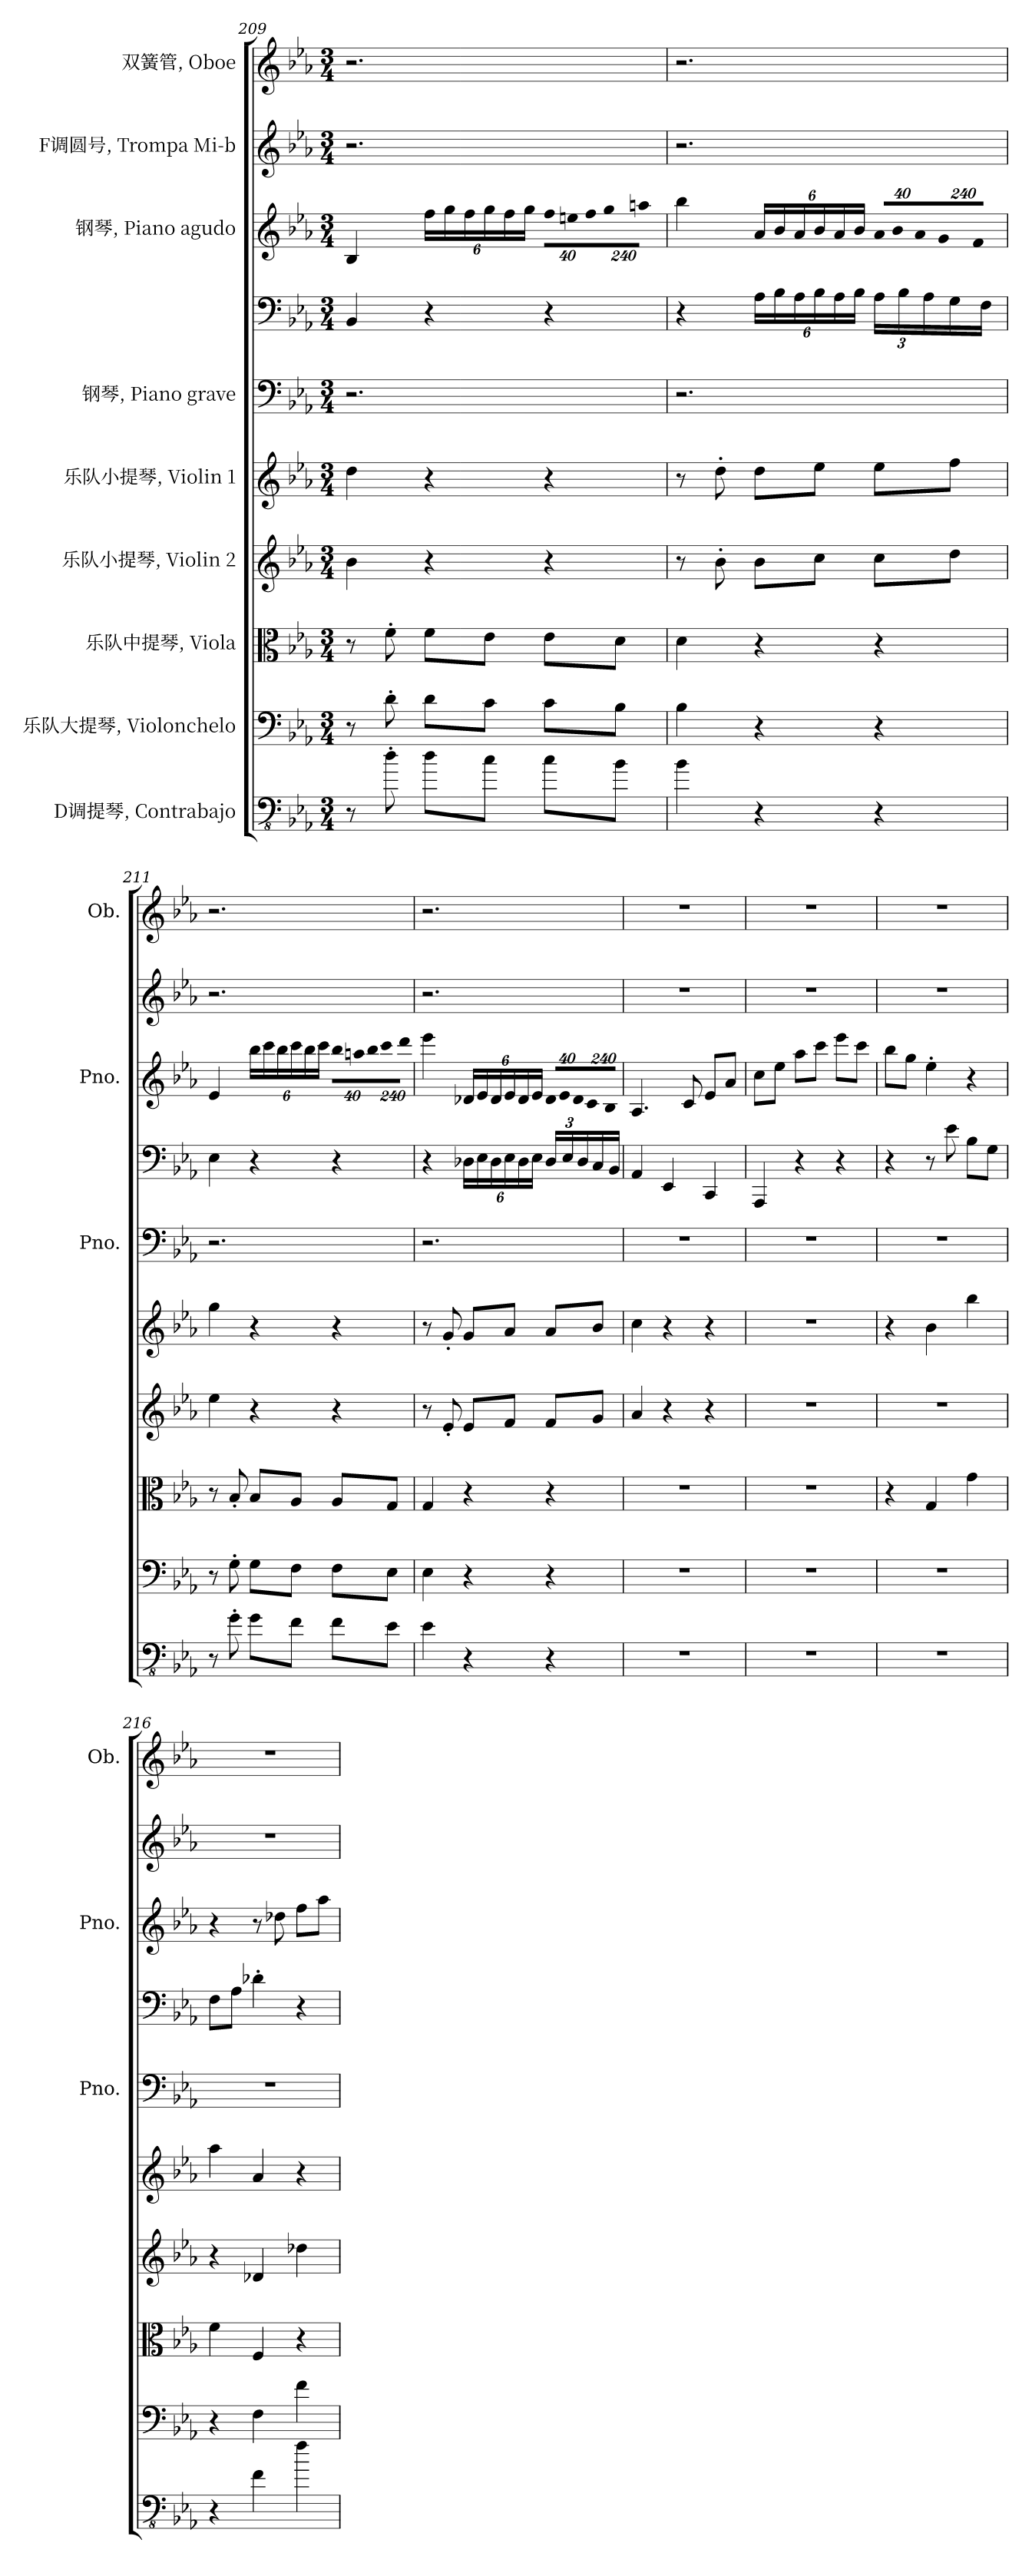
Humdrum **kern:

**kern	**kern	**kern	**kern	**kern	**kern	**kern	**kern	**kern	**kern
*part9	*part8	*part7	*part6	*part5	*part4	*part4	*part3	*part2	*part1
*staff10	*staff9	*staff8	*staff7	*staff6	*staff5	*staff4	*staff3	*staff2	*staff1
*I"D调提琴, Contrabajo	*I"乐队大提琴, Violonchelo	*I"乐队中提琴, Viola	*I"乐队小提琴, Violin 2	*I"乐队小提琴, Violin 1	*I"钢琴, Piano grave	*	*I"钢琴, Piano agudo	*I"F调圆号, Trompa Mi-b	*I"双簧管, Oboe
*	*	*	*	*	*I'Pno.	*	*I'Pno.	*	*I'Ob.
*clefFv4	*clefF4	*clefC3	*clefG2	*clefG2	*clefF4	*clefF4	*clefG2	*clefG2	*clefG2
*ITrd7c12	*	*	*	*	*	*	*	*ITrd4c7	*
*k[b-e-a-]	*k[b-e-a-]	*k[b-e-a-]	*k[b-e-a-]	*k[b-e-a-]	*k[b-e-a-]	*k[b-e-a-]	*k[b-e-a-]	*k[b-e-a-d-]	*k[b-e-a-]
*M3/4	*M3/4	*M3/4	*M3/4	*M3/4	*M3/4	*M3/4	*M3/4	*M3/4	*M3/4
=209	=209	=209	=209	=209	=209	=209	=209	=209	=209
8r	8r	8r	4b-\	4dd\	2.r	4BB-/	4B-/	2.r	2.r
8D'\	8d'\	8f'\	.	.	.	.	.	.	.
*	*	*	*	*	*	*	*Xbrackettup	*	*
8D\L	8d\L	8f\L	4r	4r	.	4r	24ff\LL	.	.
.	.	.	.	.	.	.	24gg\	.	.
.	.	.	.	.	.	.	24ff\	.	.
8C\J	8c\J	8e-\J	.	.	.	.	24gg\	.	.
.	.	.	.	.	.	.	24ff\	.	.
.	.	.	.	.	.	.	24gg\JJ	.	.
!	!	!	!	!	!	!	!LO:N:vis=32	!	!
8C\L	8c\L	8e-\L	4r	4r	.	4r	640%23ff\LLL	.	.
!	!	!	!	!	!	!	!LO:N:vis=32	!	!
.	.	.	.	.	.	.	640%23een\	.	.
!	!	!	!	!	!	!	!LO:N:vis=32	!	!
.	.	.	.	.	.	.	640%23ff\J	.	.
!	!	!	!	!	!	!	!LO:N:vis=16	!	!
.	.	.	.	.	.	.	1920%137gg\	.	.
8BB-\J	8B-\J	8d\J	.	.	.	.	.	.	.
!	!	!	!	!	!	!	!LO:N:vis=16	!	!
.	.	.	.	.	.	.	1920%137aan\JJ	.	.
1920ryy	1920ryy	1920ryy	1920ryy	1920ryy	1920ryy	1920ryy	.	1920ryy	1920ryy
!!LO:PB:g=z
=210	=210	=210	=210	=210	=210	=210	=210	=210	=210
4BB-\	4B-\	4d\	8r	8r	2.r	4r	4bb-\	2.r	2.r
.	.	.	8b-'\	8dd'\	.	.	.	.	.
*	*	*	*	*	*	*Xbrackettup	*	*	*
4r	4r	4r	8b-\L	8dd\L	.	24A-\LL	24a-/LL	.	.
.	.	.	.	.	.	24B-\	24b-/	.	.
.	.	.	.	.	.	24A-\	24a-/	.	.
.	.	.	8cc\J	8ee-\J	.	24B-\	24b-/	.	.
.	.	.	.	.	.	24A-\	24a-/	.	.
.	.	.	.	.	.	24B-\JJ	24b-/JJ	.	.
!	!	!	!	!	!	!	!LO:N:vis=32	!	!
4r	4r	4r	8cc\L	8ee-\L	.	24A-\LL	640%23a-/LLL	.	.
!	!	!	!	!	!	!	!LO:N:vis=32	!	!
.	.	.	.	.	.	.	640%23b-/	.	.
.	.	.	.	.	.	24B-\	.	.	.
!	!	!	!	!	!	!	!LO:N:vis=32	!	!
.	.	.	.	.	.	.	640%23a-/J	.	.
.	.	.	.	.	.	24A-\	.	.	.
!	!	!	!	!	!	!	!LO:N:vis=16	!	!
.	.	.	.	.	.	.	1920%137g/	.	.
.	.	.	8dd\J	8ff\J	.	16G\	.	.	.
!	!	!	!	!	!	!	!LO:N:vis=16	!	!
.	.	.	.	.	.	.	1920%137f/JJ	.	.
.	.	.	.	.	.	16F\JJ	.	.	.
1920ryy	1920ryy	1920ryy	1920ryy	1920ryy	1920ryy	1920ryy	.	1920ryy	1920ryy
=211	=211	=211	=211	=211	=211	=211	=211	=211	=211
8r	8r	8r	4ee-\	4gg\	2.r	4E-\	4e-/	2.r	2.r
8GG'\	8G'\	8B-'/	.	.	.	.	.	.	.
8GG\L	8G\L	8B-/L	4r	4r	.	4r	24bb-\LL	.	.
.	.	.	.	.	.	.	24ccc\	.	.
.	.	.	.	.	.	.	24bb-\	.	.
8FF\J	8F\J	8A-/J	.	.	.	.	24ccc\	.	.
.	.	.	.	.	.	.	24bb-\	.	.
.	.	.	.	.	.	.	24ccc\JJ	.	.
!	!	!	!	!	!	!	!LO:N:vis=32	!	!
8FF\L	8F\L	8A-/L	4r	4r	.	4r	640%23bb-\LLL	.	.
!	!	!	!	!	!	!	!LO:N:vis=32	!	!
.	.	.	.	.	.	.	640%23aan\	.	.
!	!	!	!	!	!	!	!LO:N:vis=32	!	!
.	.	.	.	.	.	.	640%23bb-\J	.	.
!	!	!	!	!	!	!	!LO:N:vis=16	!	!
.	.	.	.	.	.	.	1920%137ccc\	.	.
8EE-\J	8E-\J	8G/J	.	.	.	.	.	.	.
!	!	!	!	!	!	!	!LO:N:vis=16	!	!
.	.	.	.	.	.	.	1920%137ddd\JJ	.	.
1920ryy	1920ryy	1920ryy	1920ryy	1920ryy	1920ryy	1920ryy	.	1920ryy	1920ryy
!!LO:PB:g=z
=212	=212	=212	=212	=212	=212	=212	=212	=212	=212
4EE-\	4E-\	4G/	8r	8r	2.r	4r	4eee-\	2.r	2.r
.	.	.	8e-'/	8g'/	.	.	.	.	.
4r	4r	4r	8e-/L	8g/L	.	24D-X\LL	24d-X/LL	.	.
.	.	.	.	.	.	24E-\	24e-/	.	.
.	.	.	.	.	.	24D-\	24d-/	.	.
.	.	.	8f/J	8a-/J	.	24E-\	24e-/	.	.
.	.	.	.	.	.	24D-\	24d-/	.	.
.	.	.	.	.	.	24E-\JJ	24e-/JJ	.	.
!	!	!	!	!	!	!	!LO:N:vis=32	!	!
4r	4r	4r	8f/L	8a-/L	.	24D-/LL	640%23d-/LLL	.	.
!	!	!	!	!	!	!	!LO:N:vis=32	!	!
.	.	.	.	.	.	.	640%23e-/	.	.
.	.	.	.	.	.	24E-/	.	.	.
!	!	!	!	!	!	!	!LO:N:vis=32	!	!
.	.	.	.	.	.	.	640%23d-/J	.	.
.	.	.	.	.	.	24D-/	.	.	.
!	!	!	!	!	!	!	!LO:N:vis=16	!	!
.	.	.	.	.	.	.	1920%137c/	.	.
.	.	.	8g/J	8b-/J	.	16C/	.	.	.
!	!	!	!	!	!	!	!LO:N:vis=16	!	!
.	.	.	.	.	.	.	1920%137B-/JJ	.	.
.	.	.	.	.	.	16BB-/JJ	.	.	.
1920ryy	1920ryy	1920ryy	1920ryy	1920ryy	1920ryy	1920ryy	.	1920ryy	1920ryy
=213	=213	=213	=213	=213	=213	=213	=213	=213	=213
*	*	*	*	*	*	*	*	*	*MM135
2.r	2.r	2.r	4a-/	4cc\	2.r	4AA-/	4.A-/	2.r	2.r
.	.	.	4r	4r	.	4EE-/	.	.	.
.	.	.	.	.	.	.	8c/	.	.
.	.	.	4r	4r	.	4CC/	8e-/L	.	.
.	.	.	.	.	.	.	8a-/J	.	.
=214	=214	=214	=214	=214	=214	=214	=214	=214	=214
2.r	2.r	2.r	2.r	2.r	2.r	4AAA-/	8cc\L	2.r	2.r
.	.	.	.	.	.	.	8ee-\J	.	.
.	.	.	.	.	.	4r	8aa-\L	.	.
.	.	.	.	.	.	.	8ccc\J	.	.
.	.	.	.	.	.	4r	8eee-\L	.	.
.	.	.	.	.	.	.	8ccc\J	.	.
=215	=215	=215	=215	=215	=215	=215	=215	=215	=215
2.r	2.r	4r	2.r	4r	2.r	4r	8bb-\L	2.r	2.r
.	.	.	.	.	.	.	8gg\J	.	.
.	.	4G/	.	4b-\	.	8r	4ee-'\	.	.
.	.	.	.	.	.	8e-\	.	.	.
.	.	4g\	.	4bb-\	.	8B-\L	4r	.	.
.	.	.	.	.	.	8G\J	.	.	.
!!LO:PB:g=z
=216	=216	=216	=216	=216	=216	=216	=216	=216	=216
4r	4r	4f\	4r	4aa-\	2.r	8F\L	4r	2.r	2.r
.	.	.	.	.	.	8A-\J	.	.	.
4FF\	4F\	4F/	4d-X/	4a-/	.	4d-X'\	8r	.	.
.	.	.	.	.	.	.	8dd-X\	.	.
4F\	4f\	4r	4dd-X\	4r	.	4r	8ff\L	.	.
.	.	.	.	.	.	.	8aa-\J	.	.
=	=	=	=	=	=	=	=	=	=
*-	*-	*-	*-	*-	*-	*-	*-	*-	*-
